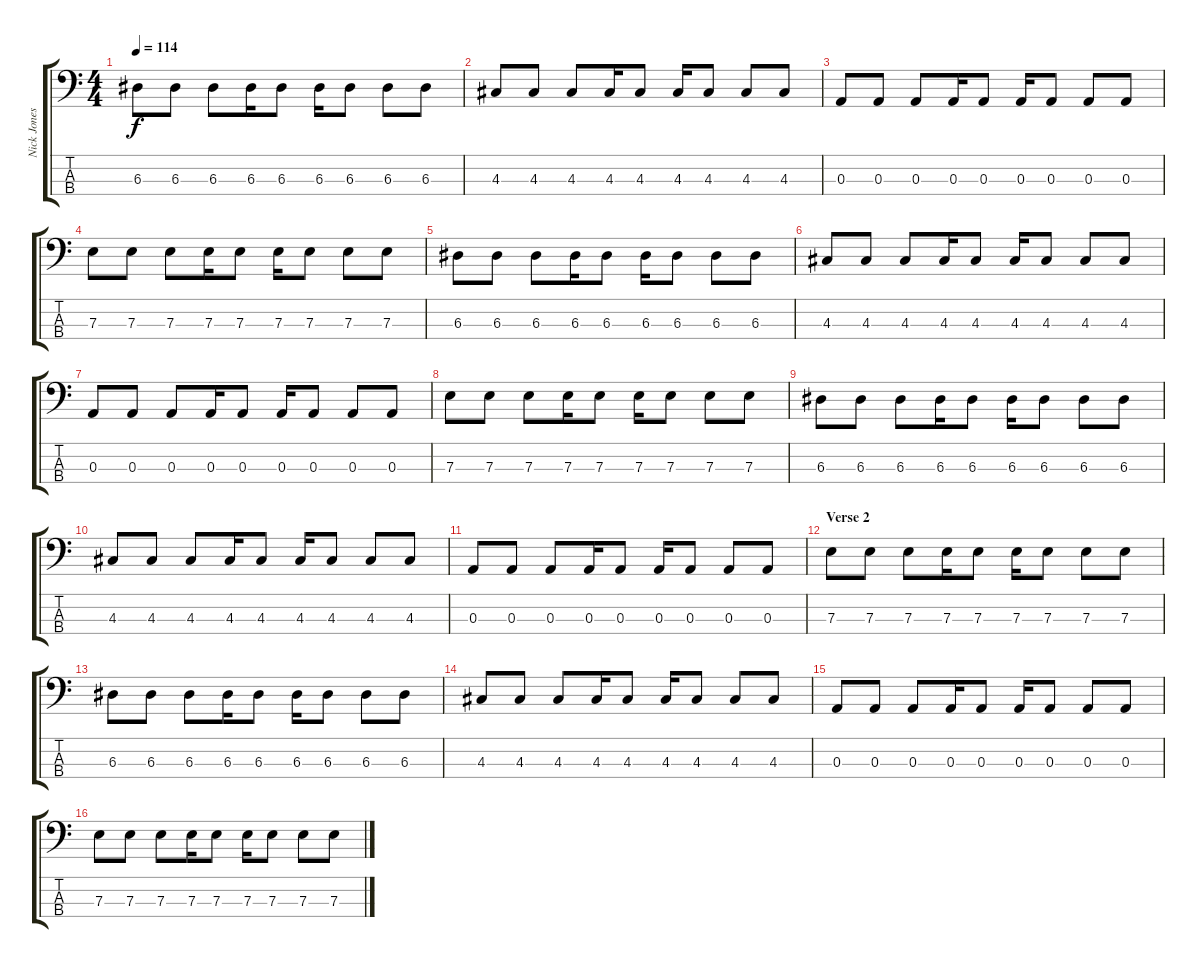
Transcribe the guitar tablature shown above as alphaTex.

\track ("Nick Jones" "Nick Jones") {instrument electricbassfinger}
\staff {score tabs}
\tuning (G2 D2 A1 E1) {hide}
\ts (4 4)
\tempo 114
\clef f4
\ks c
6.3.8{dy f} 6.3.8 6.3.8 6.3.16 6.3.8 6.3.16 6.3.8 6.3.8 6.3.8 |
4.3.8 4.3.8 4.3.8 4.3.16 4.3.8 4.3.16 4.3.8 4.3.8 4.3.8 |
0.3.8 0.3.8 0.3.8 0.3.16 0.3.8 0.3.16 0.3.8 0.3.8 0.3.8 |
7.3.8 7.3.8 7.3.8 7.3.16 7.3.8 7.3.16 7.3.8 7.3.8 7.3.8 |
6.3.8 6.3.8 6.3.8 6.3.16 6.3.8 6.3.16 6.3.8 6.3.8 6.3.8 |
4.3.8 4.3.8 4.3.8 4.3.16 4.3.8 4.3.16 4.3.8 4.3.8 4.3.8 |
0.3.8 0.3.8 0.3.8 0.3.16 0.3.8 0.3.16 0.3.8 0.3.8 0.3.8 |
7.3.8 7.3.8 7.3.8 7.3.16 7.3.8 7.3.16 7.3.8 7.3.8 7.3.8 |
6.3.8 6.3.8 6.3.8 6.3.16 6.3.8 6.3.16 6.3.8 6.3.8 6.3.8 |
4.3.8 4.3.8 4.3.8 4.3.16 4.3.8 4.3.16 4.3.8 4.3.8 4.3.8 |
0.3.8 0.3.8 0.3.8 0.3.16 0.3.8 0.3.16 0.3.8 0.3.8 0.3.8 |
\section ("" "Verse 2")
7.3.8 7.3.8 7.3.8 7.3.16 7.3.8 7.3.16 7.3.8 7.3.8 7.3.8 |
6.3.8 6.3.8 6.3.8 6.3.16 6.3.8 6.3.16 6.3.8 6.3.8 6.3.8 |
4.3.8 4.3.8 4.3.8 4.3.16 4.3.8 4.3.16 4.3.8 4.3.8 4.3.8 |
0.3.8 0.3.8 0.3.8 0.3.16 0.3.8 0.3.16 0.3.8 0.3.8 0.3.8 |
7.3.8 7.3.8 7.3.8 7.3.16 7.3.8 7.3.16 7.3.8 7.3.8 7.3.8
